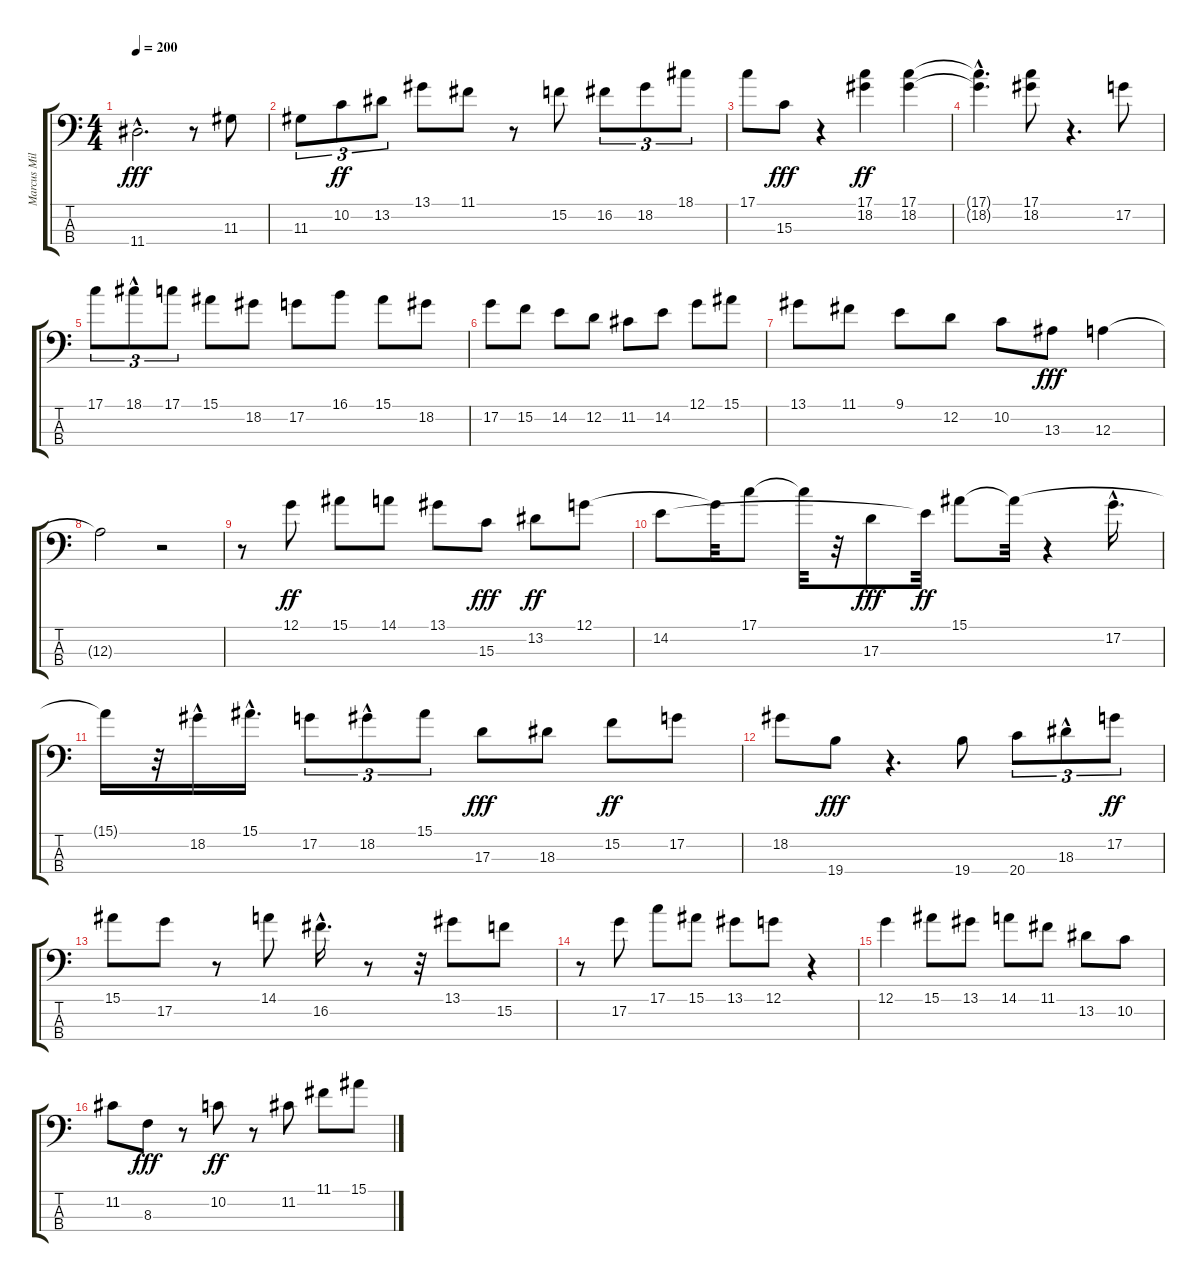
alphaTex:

\track ("Marcus Miller" "Marcus Mil") {instrument slapbass1}
\staff {score tabs}
\tuning (G2 D2 A1 E1) {hide}
\ts (4 4)
\tempo 200
\clef f4
\ks c
11.4{hac t}.2{d dy fff} r.8 11.3.8 |
11.3.8{tu (3 2)} 10.2.8{tu (3 2) dy ff} 13.2.8{tu (3 2)} 13.1.8 11.1.8 r.8 15.2.8 16.2.8{tu (3 2)} 18.2.8{tu (3 2)} 18.1.8{tu (3 2)} |
17.1.8 15.3.8{dy fff} r.4 (17.1 18.2).4{dy ff} (17.1 18.2).4 |
(17.1{hac t} 18.2{hac t}).4{d} (17.1 18.2).8 r.4{d} 17.2.8 |
17.1.8{tu (3 2)} 18.1{hac}.8{tu (3 2)} 17.1.8{tu (3 2)} 15.1.8 18.2.8 17.2.8 16.1.8 15.1.8 18.2.8 |
17.2.8 15.2.8 14.2.8 12.2.8 11.2.8 14.2.8 12.1.8 15.1.8 |
13.1.8 11.1.8 9.1.8 12.2.8 10.2.8 13.3.8{dy fff} 12.3.4 |
12.3{t}.2 r.2 |
r.8 12.1.8{dy ff} 15.1.8 14.1.8 13.1.8 15.3.8{dy fff} 13.2.8{dy ff} 12.1.8 |
14.2.8 12.1{t}.32 17.1.8 17.1{t}.32 r.32 17.3.8{dy fff} 14.2{t}.32{dy ff} 15.1.8 15.1{t}.32 r.4 17.2{hac}.16{d} |
15.1{t}.16 r.32 18.2{hac}.16 15.1{hac}.16{d} 17.2.8{tu (3 2)} 18.2{hac}.8{tu (3 2)} 15.1.8{tu (3 2)} 17.3.8{dy fff} 18.3.8 15.2.8{dy ff} 17.2.8 |
18.2.8 19.4.8{dy fff} r.4{d} 19.4.8 20.4.8{tu (3 2)} 18.3{hac}.8{tu (3 2)} 17.2.8{tu (3 2) dy ff} |
15.1.8 17.2.8 r.8 14.1.8 16.2{hac}.16{d} r.8 r.32 13.1.8 15.2.8 |
r.8 17.2.8 17.1.8 15.1.8 13.1.8 12.1.8 r.4 |
12.1.4 15.1.8 13.1.8 14.1.8 11.1.8 13.2.8 10.2.8 |
11.2.8 8.3.8{dy fff} r.8 10.2.8{dy ff} r.8 11.2.8 11.1.8 15.1.8
